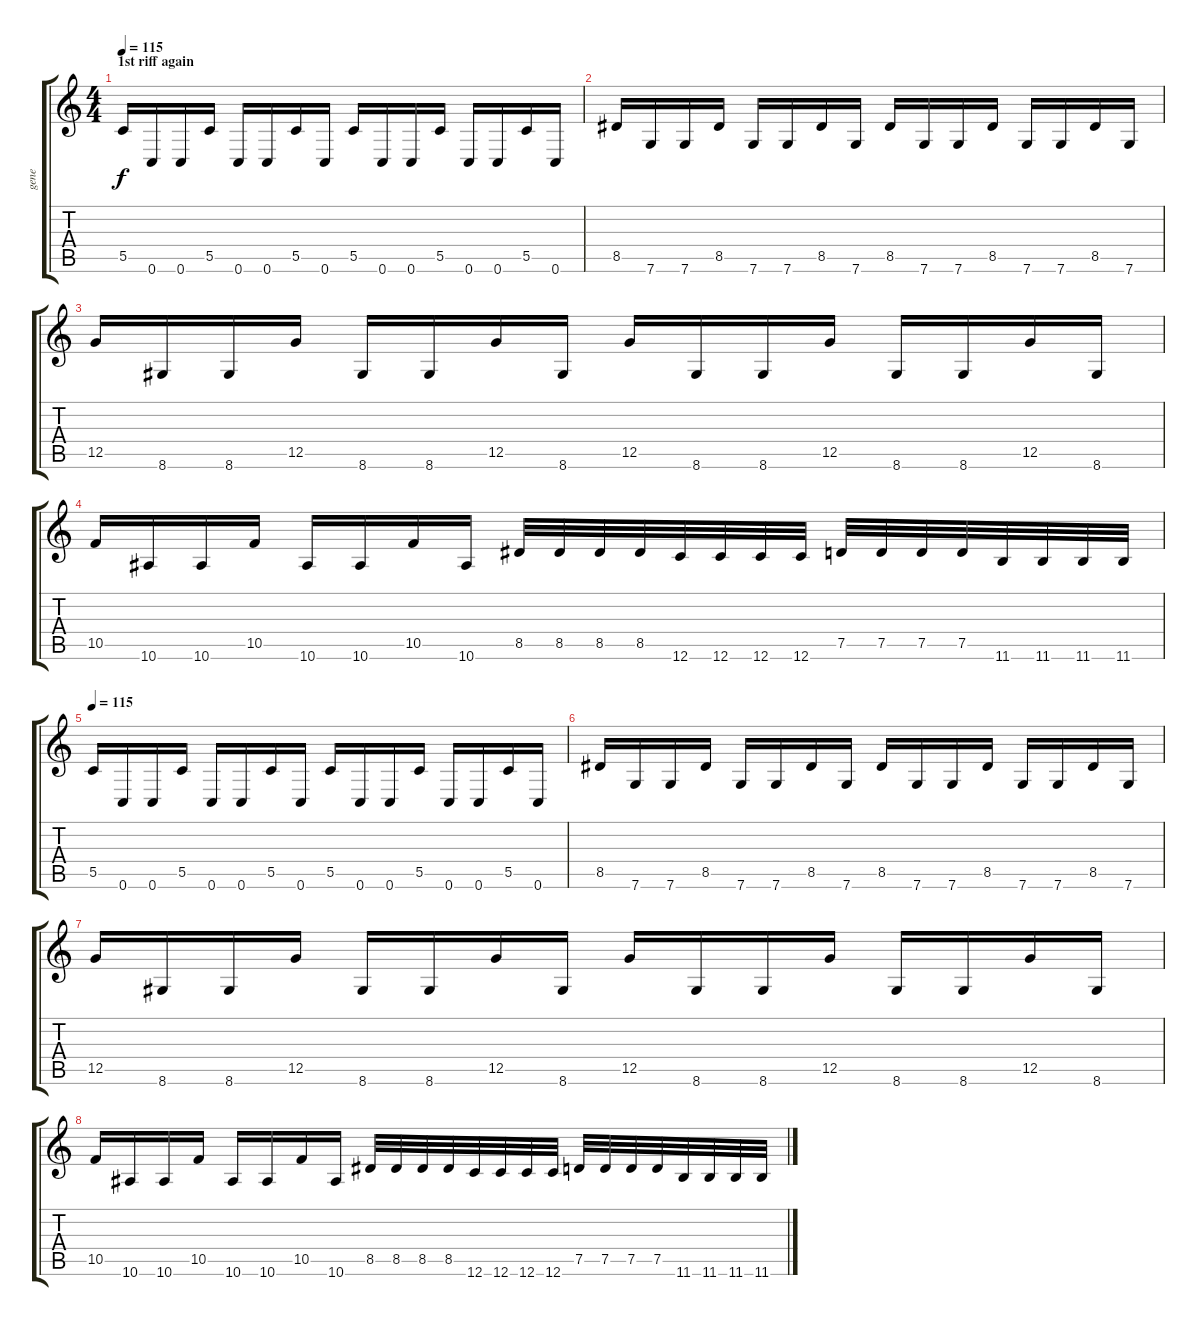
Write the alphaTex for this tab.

\track ("gene" "gene") {instrument distortionguitar}
\staff {score tabs}
\tuning (D4 A3 F3 C3 G2 C2) {hide}
\ts (4 4)
\section ("" "1st riff again")
\tempo 115
\clef g2
\ks c
5.5.16{dy f} 0.6.16 0.6.16 5.5.16 0.6.16 0.6.16 5.5.16 0.6.16 5.5.16 0.6.16 0.6.16 5.5.16 0.6.16 0.6.16 5.5.16 0.6.16 |
8.5.16 7.6.16 7.6.16 8.5.16 7.6.16 7.6.16 8.5.16 7.6.16 8.5.16 7.6.16 7.6.16 8.5.16 7.6.16 7.6.16 8.5.16 7.6.16 |
12.5.16 8.6.16 8.6.16 12.5.16 8.6.16 8.6.16 12.5.16 8.6.16 12.5.16 8.6.16 8.6.16 12.5.16 8.6.16 8.6.16 12.5.16 8.6.16 |
10.5.16 10.6.16 10.6.16 10.5.16 10.6.16 10.6.16 10.5.16 10.6.16 8.5.32 8.5.32 8.5.32 8.5.32 12.6.32 12.6.32 12.6.32 12.6.32 7.5.32 7.5.32 7.5.32 7.5.32 11.6.32 11.6.32 11.6.32 11.6.32 |
\tempo 115
5.5.16 0.6.16 0.6.16 5.5.16 0.6.16 0.6.16 5.5.16 0.6.16 5.5.16 0.6.16 0.6.16 5.5.16 0.6.16 0.6.16 5.5.16 0.6.16 |
8.5.16 7.6.16 7.6.16 8.5.16 7.6.16 7.6.16 8.5.16 7.6.16 8.5.16 7.6.16 7.6.16 8.5.16 7.6.16 7.6.16 8.5.16 7.6.16 |
12.5.16 8.6.16 8.6.16 12.5.16 8.6.16 8.6.16 12.5.16 8.6.16 12.5.16 8.6.16 8.6.16 12.5.16 8.6.16 8.6.16 12.5.16 8.6.16 |
10.5.16 10.6.16 10.6.16 10.5.16 10.6.16 10.6.16 10.5.16 10.6.16 8.5.32 8.5.32 8.5.32 8.5.32 12.6.32 12.6.32 12.6.32 12.6.32 7.5.32 7.5.32 7.5.32 7.5.32 11.6.32 11.6.32 11.6.32 11.6.32
